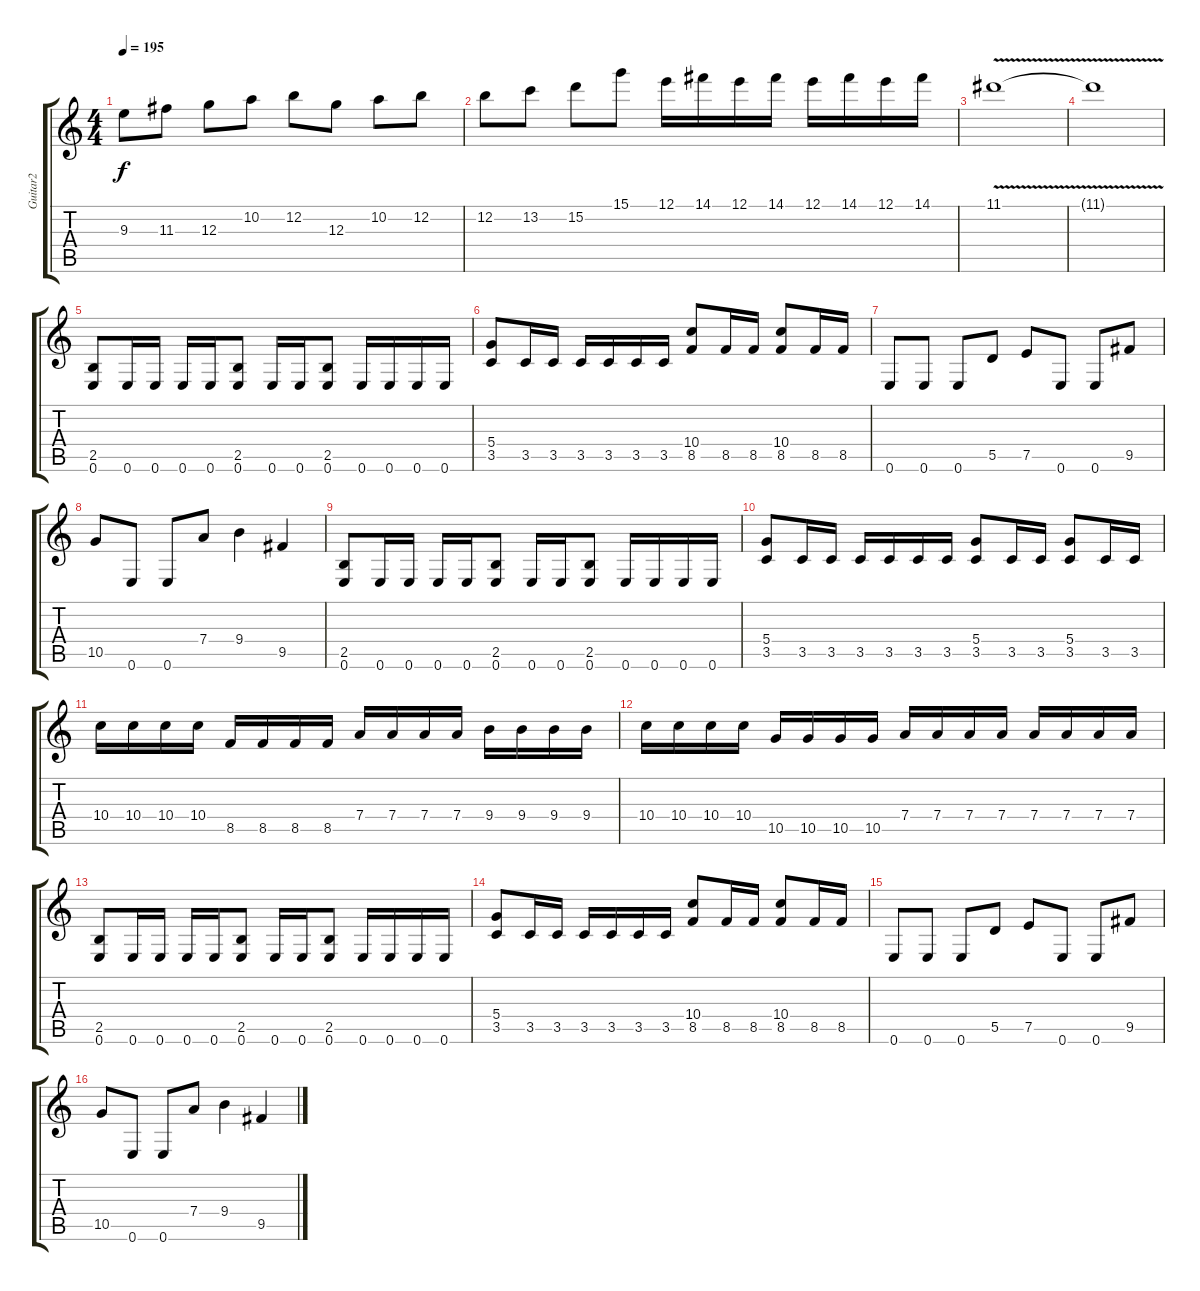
\track ("Guitar2" "Guitar2") {instrument distortionguitar}
\staff {score tabs}
\tuning (E4 B3 G3 D3 A2 E2) {hide}
\ts (4 4)
\tempo 195
\clef g2
\ks c
9.3.8{dy f} 11.3.8 12.3.8 10.2.8 12.2.8 12.3.8 10.2.8 12.2.8 |
12.2.8 13.2.8 15.2.8 15.1.8 12.1.16 14.1.16 12.1.16 14.1.16 12.1.16 14.1.16 12.1.16 14.1.16 |
11.1{v}.1 |
11.1{t}.1 |
(2.5 0.6).8 0.6.16 0.6.16 0.6.16 0.6.16 (2.5 0.6).8 0.6.16 0.6.16 (2.5 0.6).8 0.6.16 0.6.16 0.6.16 0.6.16 |
(5.4 3.5).8 3.5.16 3.5.16 3.5.16 3.5.16 3.5.16 3.5.16 (10.4 8.5).8 8.5.16 8.5.16 (10.4 8.5).8 8.5.16 8.5.16 |
0.6.8 0.6.8 0.6.8 5.5.8 7.5.8 0.6.8 0.6.8 9.5.8 |
10.5.8 0.6.8 0.6.8 7.4.8 9.4.4 9.5.4 |
(2.5 0.6).8 0.6.16 0.6.16 0.6.16 0.6.16 (2.5 0.6).8 0.6.16 0.6.16 (2.5 0.6).8 0.6.16 0.6.16 0.6.16 0.6.16 |
(5.4 3.5).8 3.5.16 3.5.16 3.5.16 3.5.16 3.5.16 3.5.16 (5.4 3.5).8 3.5.16 3.5.16 (5.4 3.5).8 3.5.16 3.5.16 |
10.4.16 10.4.16 10.4.16 10.4.16 8.5.16 8.5.16 8.5.16 8.5.16 7.4.16 7.4.16 7.4.16 7.4.16 9.4.16 9.4.16 9.4.16 9.4.16 |
10.4.16 10.4.16 10.4.16 10.4.16 10.5.16 10.5.16 10.5.16 10.5.16 7.4.16 7.4.16 7.4.16 7.4.16 7.4.16 7.4.16 7.4.16 7.4.16 |
(2.5 0.6).8 0.6.16 0.6.16 0.6.16 0.6.16 (2.5 0.6).8 0.6.16 0.6.16 (2.5 0.6).8 0.6.16 0.6.16 0.6.16 0.6.16 |
(5.4 3.5).8 3.5.16 3.5.16 3.5.16 3.5.16 3.5.16 3.5.16 (10.4 8.5).8 8.5.16 8.5.16 (10.4 8.5).8 8.5.16 8.5.16 |
0.6.8 0.6.8 0.6.8 5.5.8 7.5.8 0.6.8 0.6.8 9.5.8 |
10.5.8 0.6.8 0.6.8 7.4.8 9.4.4 9.5.4
